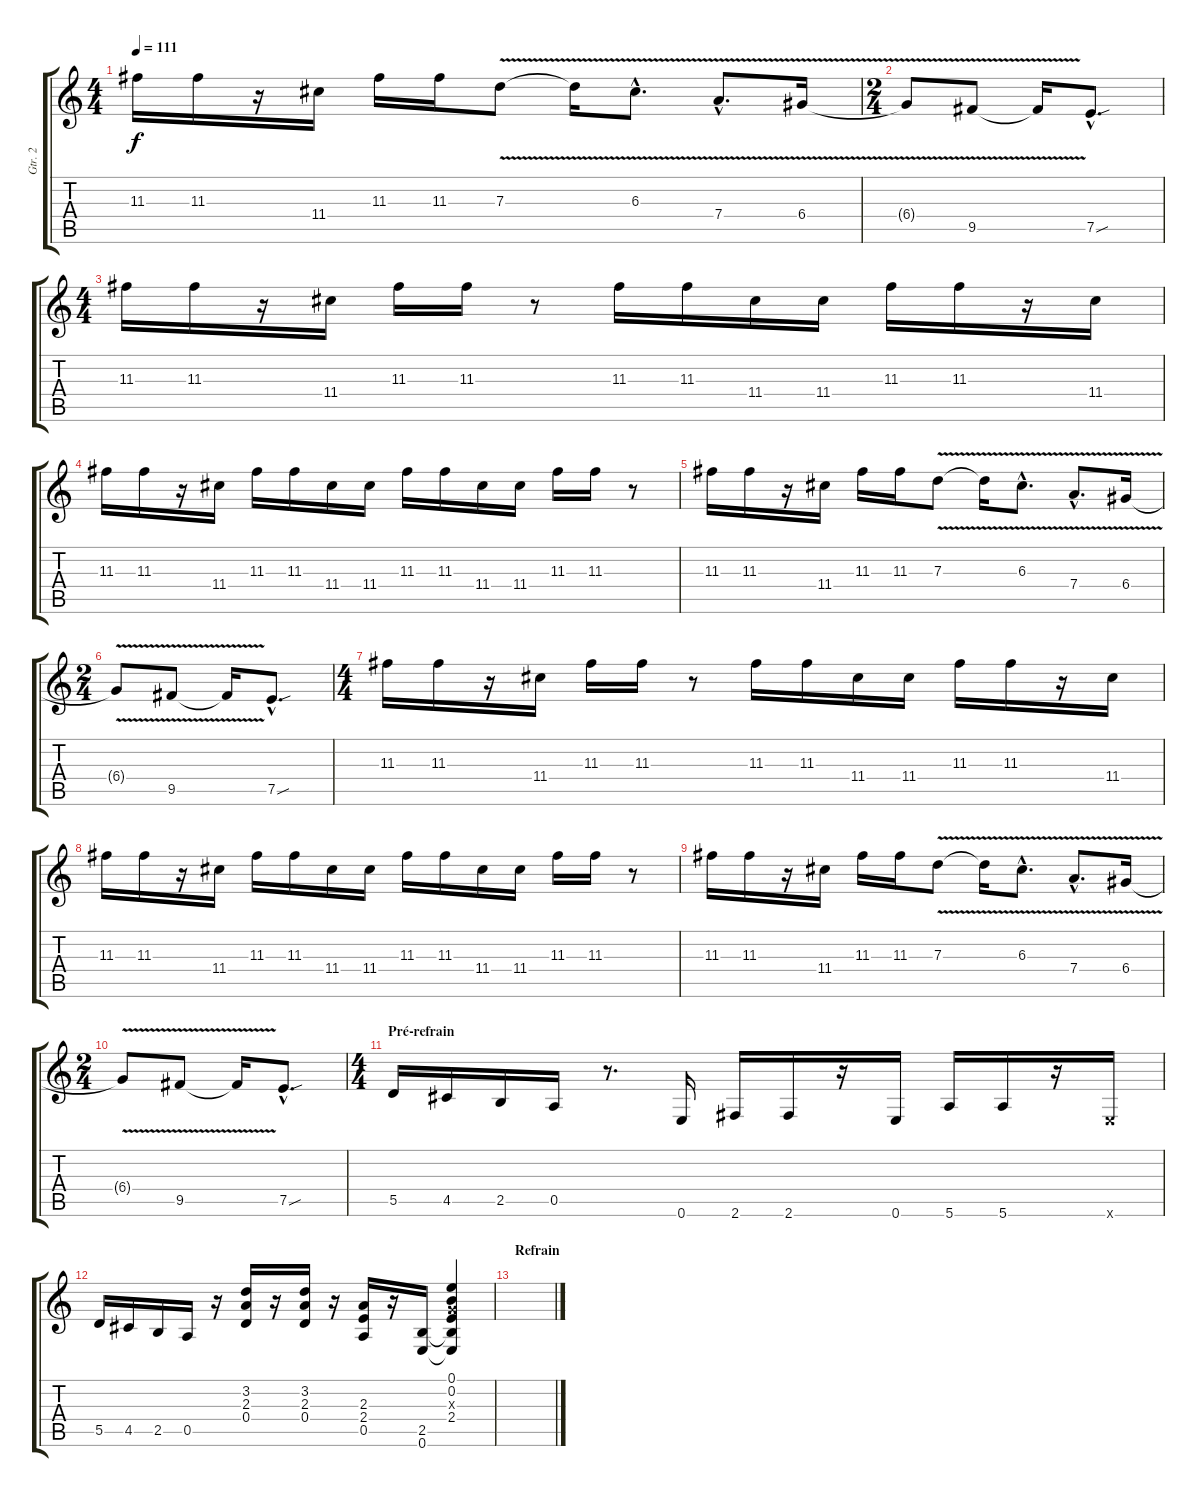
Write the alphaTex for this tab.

\track ("Gtr. 2" "Gtr. 2") {instrument overdrivenguitar}
\staff {score tabs}
\tuning (E4 B3 G3 D3 A2 E2) {hide}
\ts (4 4)
\tempo 111
\clef g2
\ks c
11.3.16{dy f} 11.3.16 r.16 11.4.16 11.3.16 11.3.16 7.3{v}.8 7.3{t}.16 6.3{v hac}.8{d} 7.4{v hac}.8{d} 6.4{v}.16 |
\ts (2 4)
6.4{t}.8 9.5{v}.8 9.5{t}.16 7.5{sou hac}.8{d} |
\ts (4 4)
11.3.16 11.3.16 r.16 11.4.16 11.3.16 11.3.16 r.8 11.3.16 11.3.16 11.4.16 11.4.16 11.3.16 11.3.16 r.16 11.4.16 |
11.3.16 11.3.16 r.16 11.4.16 11.3.16 11.3.16 11.4.16 11.4.16 11.3.16 11.3.16 11.4.16 11.4.16 11.3.16 11.3.16 r.8 |
11.3.16 11.3.16 r.16 11.4.16 11.3.16 11.3.16 7.3{v}.8 7.3{t}.16 6.3{v hac}.8{d} 7.4{v hac}.8{d} 6.4{v}.16 |
\ts (2 4)
6.4{t}.8 9.5{v}.8 9.5{t}.16 7.5{sou hac}.8{d} |
\ts (4 4)
11.3.16 11.3.16 r.16 11.4.16 11.3.16 11.3.16 r.8 11.3.16 11.3.16 11.4.16 11.4.16 11.3.16 11.3.16 r.16 11.4.16 |
11.3.16 11.3.16 r.16 11.4.16 11.3.16 11.3.16 11.4.16 11.4.16 11.3.16 11.3.16 11.4.16 11.4.16 11.3.16 11.3.16 r.8 |
11.3.16 11.3.16 r.16 11.4.16 11.3.16 11.3.16 7.3{v}.8 7.3{t}.16 6.3{v hac}.8{d} 7.4{v hac}.8{d} 6.4{v}.16 |
\ts (2 4)
6.4{t}.8 9.5{v}.8 9.5{t}.16 7.5{sou hac}.8{d} |
\ts (4 4)
\section ("" "Pré-refrain")
5.5.16 4.5.16 2.5.16 0.5.16 r.8{d} 0.6.16 2.6.16 2.6.16 r.16 0.6.16 5.6.16 5.6.16 r.16 0.6{x}.16 |
5.5.16 4.5.16 2.5.16 0.5.16 r.16 (3.2 2.3 0.4).16 r.16 (3.2 2.3 0.4).16 r.16 (2.3 2.4 0.5).16 r.16 (2.5 0.6).16 (0.1 0.2 0.3{x} 2.4 2.5{t} 0.6{t}).4 |
\section ("" "Refrain")
